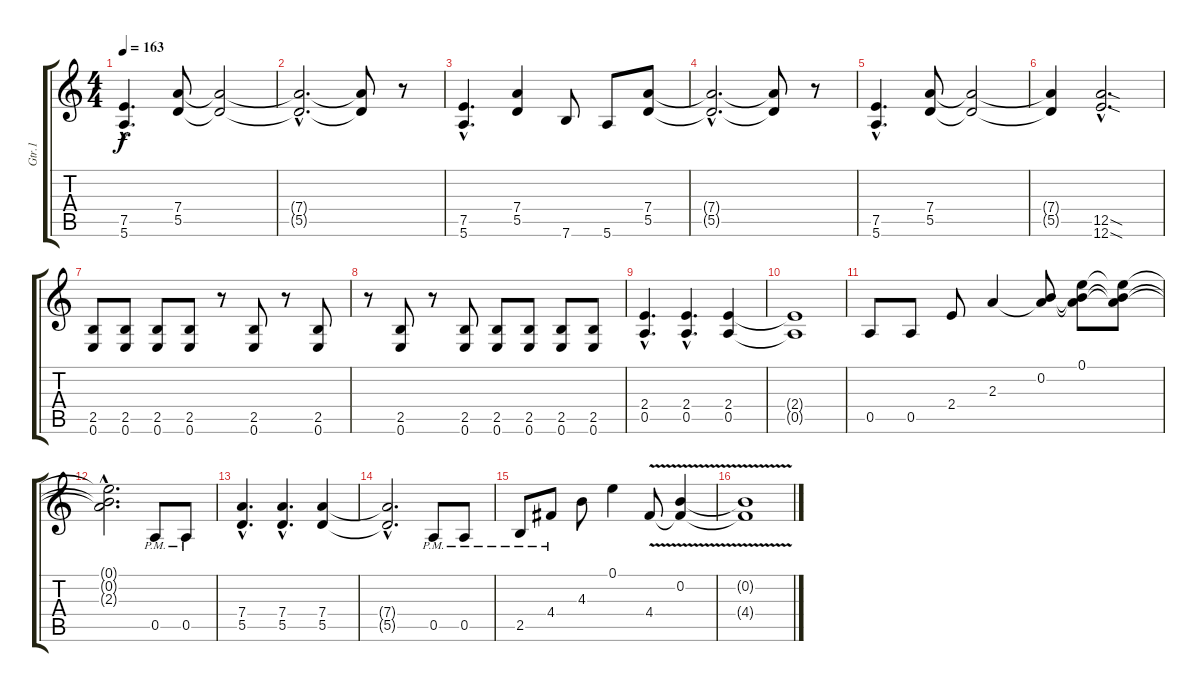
\track ("Gtr.1" "Gtr.1") {instrument overdrivenguitar}
\staff {score tabs}
\tuning (E4 B3 G3 D3 A2 E2) {hide}
\ts (4 4)
\tempo 163
\clef g2
\ks c
(7.5{hac} 5.6{hac}).4{d dy f} (7.4 5.5).8 (7.4{t} 5.5{t}).2 |
(7.4{hac t} 5.5{hac t}).2{d} (7.4{t} 5.5{t}).8 r.8 |
(7.5{hac} 5.6{hac}).4{d} (7.4 5.5).4 7.6.8 5.6.8 (7.4 5.5).8 |
(7.4{hac t} 5.5{hac t}).2{d} (7.4{t} 5.5{t}).8 r.8 |
(7.5{hac} 5.6{hac}).4{d} (7.4 5.5).8 (7.4{t} 5.5{t}).2 |
(7.4{t} 5.5{t}).4 (12.5{sod hac} 12.6{sod hac}).2{d} |
(2.5 0.6).8 (2.5 0.6).8 (2.5 0.6).8 (2.5 0.6).8 r.8 (2.5 0.6).8 r.8 (2.5 0.6).8 |
r.8 (2.5 0.6).8 r.8 (2.5 0.6).8 (2.5 0.6).8 (2.5 0.6).8 (2.5 0.6).8 (2.5 0.6).8 |
(2.4{hac} 0.5{hac}).4{d} (2.4{hac} 0.5{hac}).4{d} (2.4 0.5).4 |
(2.4{t} 0.5{t}).1 |
0.5.8 0.5.8 2.4.8 2.3.4 (0.2 2.3{t}).8 (0.1 0.2{t} 2.3{t}).8 (0.1{t} 0.2{t} 2.3{t}).8 |
(0.1{hac t} 0.2{hac t} 2.3{hac t}).2{d} 0.5{pm}.8 0.5{pm}.8 |
(7.4{hac} 5.5{hac}).4{d} (7.4{hac} 5.5{hac}).4{d} (7.4 5.5).4 |
(7.4{hac t} 5.5{hac t}).2{d} 0.5{pm}.8 0.5{pm}.8 |
2.5{pm}.8 4.4{pm}.8 4.3.8 0.1.4 4.4{v}.8 (0.2{v} 4.4{t}).4 |
(0.2{t} 4.4{t}).1
